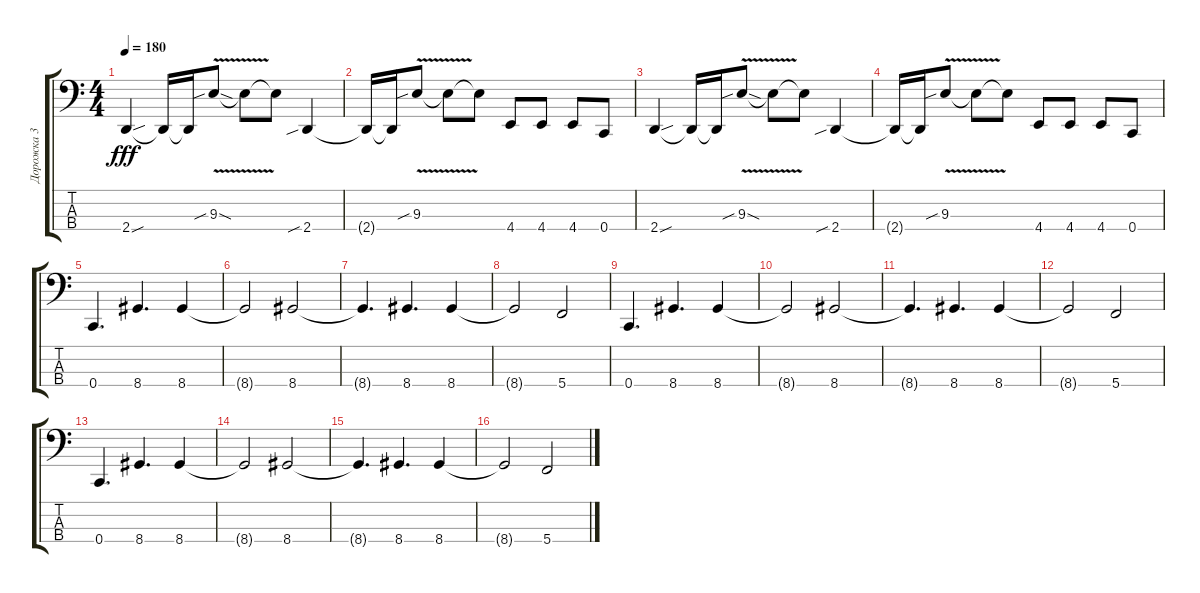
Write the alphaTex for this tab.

\track ("Дорожка 3" "Дорожка 3") {instrument electricbasspick}
\staff {score tabs}
\tuning (F2 C2 G1 C1) {hide}
\ts (4 4)
\tempo 180
\clef f4
\ks c
2.4{sou}.4{dy fff} 2.4{t}.16 2.4{t}.16 9.3{v sib sod}.8 9.3{t}.8 9.3{t}.8 2.4{sib}.4 |
2.4{t}.16 2.4{t}.16 9.3{v sib}.8 9.3{t}.8 9.3{t}.8 4.4.8 4.4.8 4.4.8 0.4.8 |
2.4{sou}.4 2.4{t}.16 2.4{t}.16 9.3{v sib sod}.8 9.3{t}.8 9.3{t}.8 2.4{sib}.4 |
2.4{t}.16 2.4{t}.16 9.3{v sib}.8 9.3{t}.8 9.3{t}.8 4.4.8 4.4.8 4.4.8 0.4.8 |
0.4.4{d} 8.4.4{d} 8.4.4 |
8.4{t}.2 8.4.2 |
8.4{t}.4{d} 8.4.4{d} 8.4.4 |
8.4{t}.2 5.4.2 |
0.4.4{d} 8.4.4{d} 8.4.4 |
8.4{t}.2 8.4.2 |
8.4{t}.4{d} 8.4.4{d} 8.4.4 |
8.4{t}.2 5.4.2 |
0.4.4{d} 8.4.4{d} 8.4.4 |
8.4{t}.2 8.4.2 |
8.4{t}.4{d} 8.4.4{d} 8.4.4 |
8.4{t}.2 5.4.2
